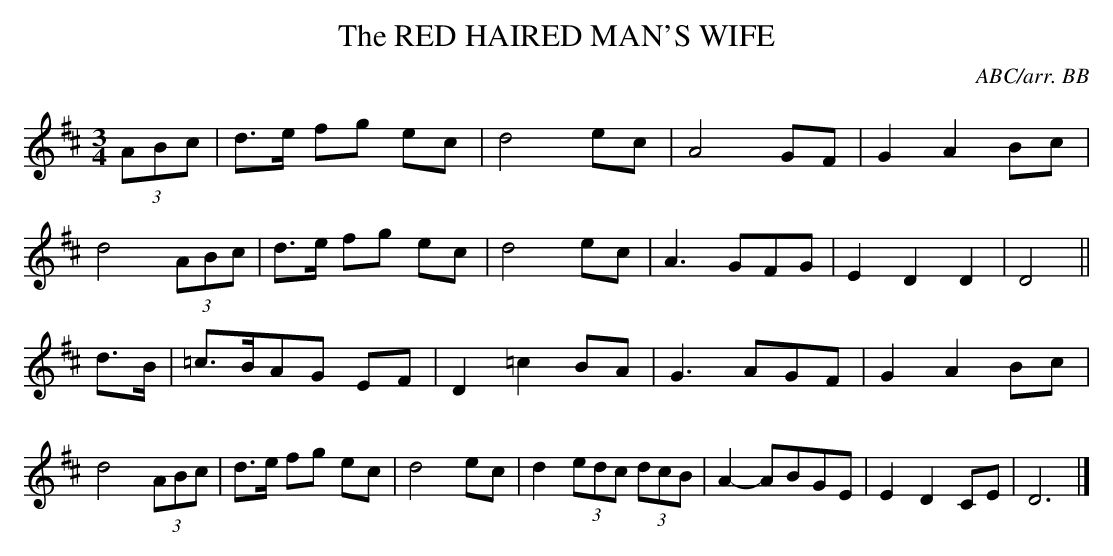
X:1
T:RED HAIRED MAN'S WIFE, The
Y:"smoothly"
C:ABC/arr. BB
L:1/8
M:3/4
K:D
(3ABc|d>e fg ec|d4 ec|A4 GF|G2 A2 Bc|
d4 (3ABc|d>e fg ec|d4 ec|A3 GFG|E2 D2 D2|D4||
d>B|=c>BAG EF|D2 =c2 BA|G3 AGF|G2 A2 Bc|
d4 (3ABc|d>e fg ec|d4 ec|d2 (3edc (3dcB|A2-ABGE|\
E2 D2 CE|D6|]
